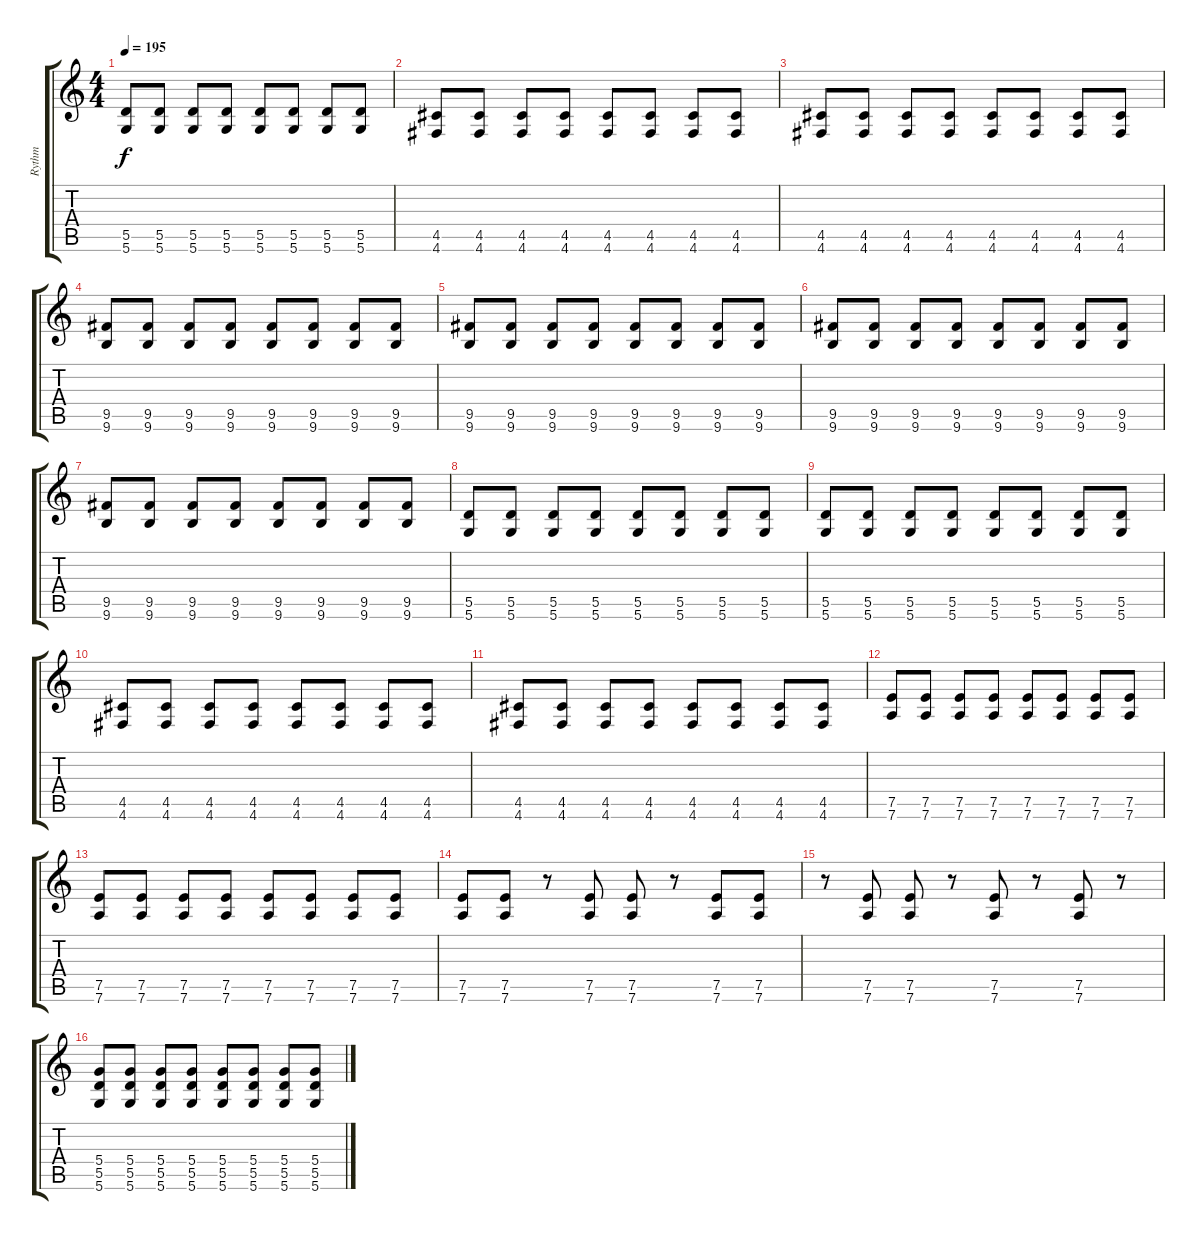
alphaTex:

\track ("Rythm" "Rythm") {instrument distortionguitar}
\staff {score tabs}
\tuning (E4 B3 G3 D3 A2 D2) {hide}
\ts (4 4)
\tempo 195
\clef g2
\ks c
(5.5 5.6).8{dy f} (5.5 5.6).8 (5.5 5.6).8 (5.5 5.6).8 (5.5 5.6).8 (5.5 5.6).8 (5.5 5.6).8 (5.5 5.6).8 |
(4.5 4.6).8 (4.5 4.6).8 (4.5 4.6).8 (4.5 4.6).8 (4.5 4.6).8 (4.5 4.6).8 (4.5 4.6).8 (4.5 4.6).8 |
(4.5 4.6).8 (4.5 4.6).8 (4.5 4.6).8 (4.5 4.6).8 (4.5 4.6).8 (4.5 4.6).8 (4.5 4.6).8 (4.5 4.6).8 |
(9.5 9.6).8 (9.5 9.6).8 (9.5 9.6).8 (9.5 9.6).8 (9.5 9.6).8 (9.5 9.6).8 (9.5 9.6).8 (9.5 9.6).8 |
(9.5 9.6).8 (9.5 9.6).8 (9.5 9.6).8 (9.5 9.6).8 (9.5 9.6).8 (9.5 9.6).8 (9.5 9.6).8 (9.5 9.6).8 |
(9.5 9.6).8 (9.5 9.6).8 (9.5 9.6).8 (9.5 9.6).8 (9.5 9.6).8 (9.5 9.6).8 (9.5 9.6).8 (9.5 9.6).8 |
(9.5 9.6).8 (9.5 9.6).8 (9.5 9.6).8 (9.5 9.6).8 (9.5 9.6).8 (9.5 9.6).8 (9.5 9.6).8 (9.5 9.6).8 |
(5.5 5.6).8{instrument distortionguitar} (5.5 5.6).8 (5.5 5.6).8 (5.5 5.6).8 (5.5 5.6).8 (5.5 5.6).8 (5.5 5.6).8 (5.5 5.6).8 |
(5.5 5.6).8 (5.5 5.6).8 (5.5 5.6).8 (5.5 5.6).8 (5.5 5.6).8 (5.5 5.6).8 (5.5 5.6).8 (5.5 5.6).8 |
(4.5 4.6).8 (4.5 4.6).8 (4.5 4.6).8 (4.5 4.6).8 (4.5 4.6).8 (4.5 4.6).8 (4.5 4.6).8 (4.5 4.6).8 |
(4.5 4.6).8 (4.5 4.6).8 (4.5 4.6).8 (4.5 4.6).8 (4.5 4.6).8 (4.5 4.6).8 (4.5 4.6).8 (4.5 4.6).8 |
(7.5 7.6).8 (7.5 7.6).8 (7.5 7.6).8 (7.5 7.6).8 (7.5 7.6).8 (7.5 7.6).8 (7.5 7.6).8 (7.5 7.6).8 |
(7.5 7.6).8 (7.5 7.6).8 (7.5 7.6).8 (7.5 7.6).8 (7.5 7.6).8 (7.5 7.6).8 (7.5 7.6).8 (7.5 7.6).8 |
(7.5 7.6).8 (7.5 7.6).8 r.8 (7.5 7.6).8 (7.5 7.6).8 r.8 (7.5 7.6).8 (7.5 7.6).8 |
r.8 (7.5 7.6).8 (7.5 7.6).8 r.8 (7.5 7.6).8 r.8 (7.5 7.6).8 r.8 |
(5.4 5.5 5.6).8 (5.4 5.5 5.6).8 (5.4 5.5 5.6).8 (5.4 5.5 5.6).8 (5.4 5.5 5.6).8 (5.4 5.5 5.6).8 (5.4 5.5 5.6).8 (5.4 5.5 5.6).8
